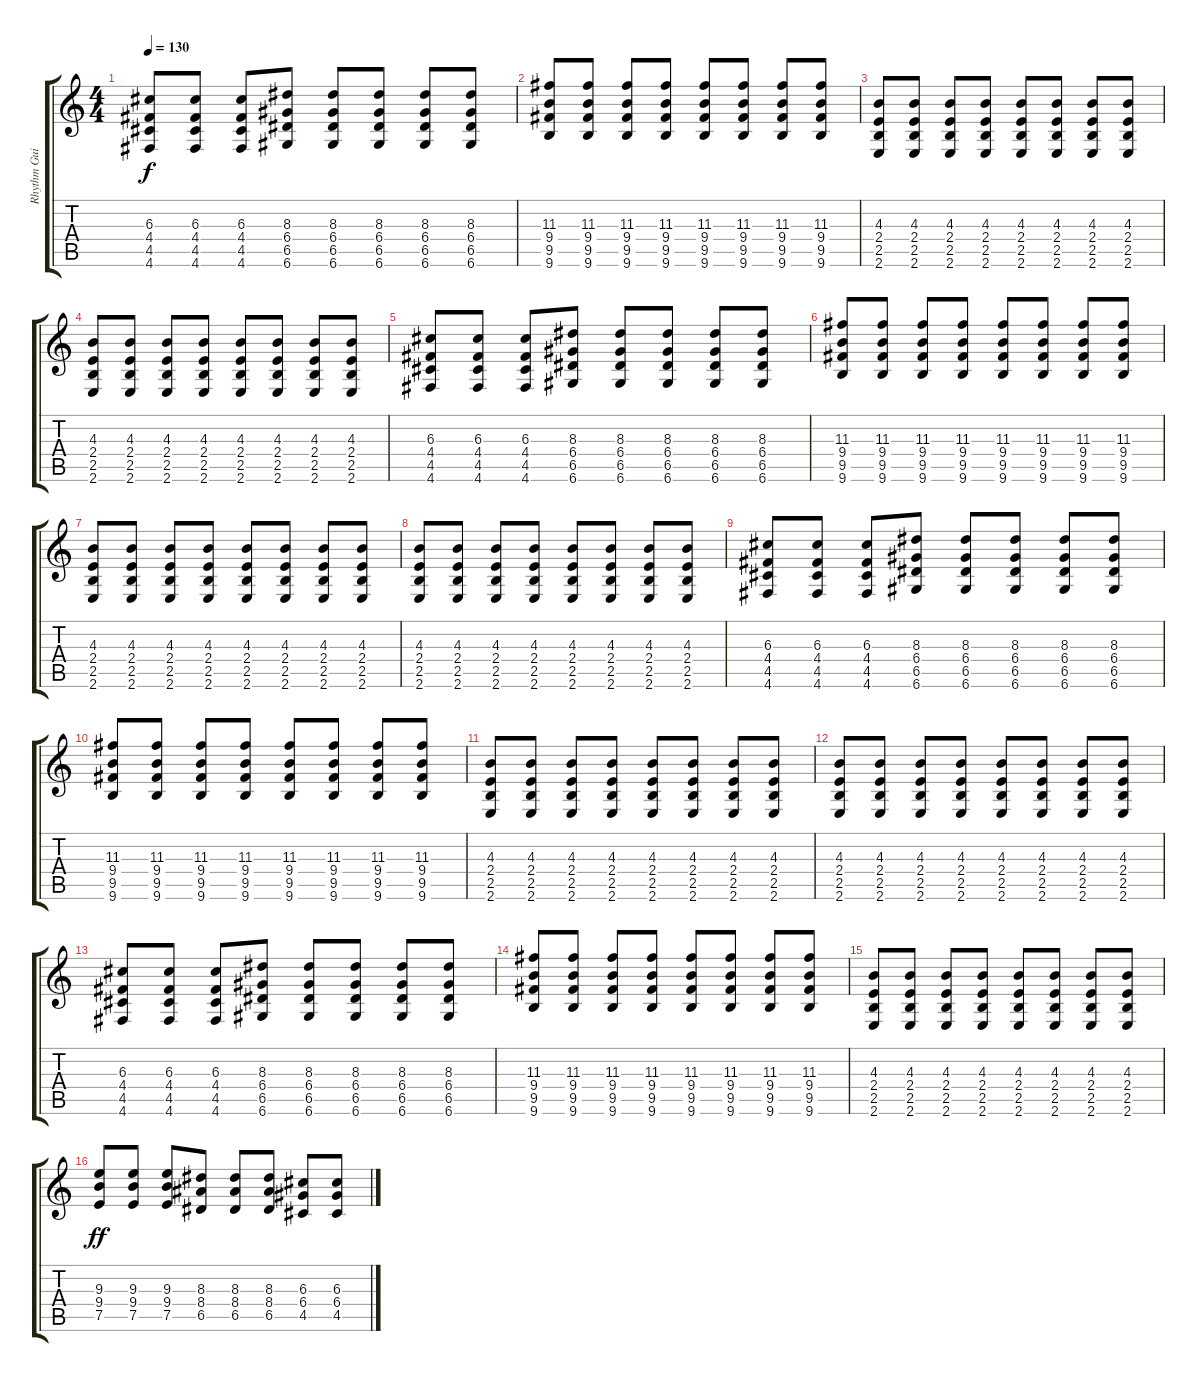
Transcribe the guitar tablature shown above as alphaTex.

\track ("Rhythm Guitar" "Rhythm Gui") {instrument overdrivenguitar}
\staff {score tabs}
\tuning (E4 B3 G3 D3 A2 D2) {hide}
\ts (4 4)
\tempo 130
\clef g2
\ks c
(6.3 4.4 4.5 4.6).8{dy f} (6.3 4.4 4.5 4.6).8 (6.3 4.4 4.5 4.6).8 (8.3 6.4 6.5 6.6).8 (8.3 6.4 6.5 6.6).8 (8.3 6.4 6.5 6.6).8 (8.3 6.4 6.5 6.6).8 (8.3 6.4 6.5 6.6).8 |
(11.3 9.4 9.5 9.6).8 (11.3 9.4 9.5 9.6).8 (11.3 9.4 9.5 9.6).8 (11.3 9.4 9.5 9.6).8 (11.3 9.4 9.5 9.6).8 (11.3 9.4 9.5 9.6).8 (11.3 9.4 9.5 9.6).8 (11.3 9.4 9.5 9.6).8 |
(4.3 2.4 2.5 2.6).8 (4.3 2.4 2.5 2.6).8 (4.3 2.4 2.5 2.6).8 (4.3 2.4 2.5 2.6).8 (4.3 2.4 2.5 2.6).8 (4.3 2.4 2.5 2.6).8 (4.3 2.4 2.5 2.6).8 (4.3 2.4 2.5 2.6).8 |
(4.3 2.4 2.5 2.6).8 (4.3 2.4 2.5 2.6).8 (4.3 2.4 2.5 2.6).8 (4.3 2.4 2.5 2.6).8 (4.3 2.4 2.5 2.6).8 (4.3 2.4 2.5 2.6).8 (4.3 2.4 2.5 2.6).8 (4.3 2.4 2.5 2.6).8 |
(6.3 4.4 4.5 4.6).8 (6.3 4.4 4.5 4.6).8 (6.3 4.4 4.5 4.6).8 (8.3 6.4 6.5 6.6).8 (8.3 6.4 6.5 6.6).8 (8.3 6.4 6.5 6.6).8 (8.3 6.4 6.5 6.6).8 (8.3 6.4 6.5 6.6).8 |
(11.3 9.4 9.5 9.6).8 (11.3 9.4 9.5 9.6).8 (11.3 9.4 9.5 9.6).8 (11.3 9.4 9.5 9.6).8 (11.3 9.4 9.5 9.6).8 (11.3 9.4 9.5 9.6).8 (11.3 9.4 9.5 9.6).8 (11.3 9.4 9.5 9.6).8 |
(4.3 2.4 2.5 2.6).8 (4.3 2.4 2.5 2.6).8 (4.3 2.4 2.5 2.6).8 (4.3 2.4 2.5 2.6).8 (4.3 2.4 2.5 2.6).8 (4.3 2.4 2.5 2.6).8 (4.3 2.4 2.5 2.6).8 (4.3 2.4 2.5 2.6).8 |
(4.3 2.4 2.5 2.6).8 (4.3 2.4 2.5 2.6).8 (4.3 2.4 2.5 2.6).8 (4.3 2.4 2.5 2.6).8 (4.3 2.4 2.5 2.6).8 (4.3 2.4 2.5 2.6).8 (4.3 2.4 2.5 2.6).8 (4.3 2.4 2.5 2.6).8 |
(6.3 4.4 4.5 4.6).8 (6.3 4.4 4.5 4.6).8 (6.3 4.4 4.5 4.6).8 (8.3 6.4 6.5 6.6).8 (8.3 6.4 6.5 6.6).8 (8.3 6.4 6.5 6.6).8 (8.3 6.4 6.5 6.6).8 (8.3 6.4 6.5 6.6).8 |
(11.3 9.4 9.5 9.6).8 (11.3 9.4 9.5 9.6).8 (11.3 9.4 9.5 9.6).8 (11.3 9.4 9.5 9.6).8 (11.3 9.4 9.5 9.6).8 (11.3 9.4 9.5 9.6).8 (11.3 9.4 9.5 9.6).8 (11.3 9.4 9.5 9.6).8 |
(4.3 2.4 2.5 2.6).8 (4.3 2.4 2.5 2.6).8 (4.3 2.4 2.5 2.6).8 (4.3 2.4 2.5 2.6).8 (4.3 2.4 2.5 2.6).8 (4.3 2.4 2.5 2.6).8 (4.3 2.4 2.5 2.6).8 (4.3 2.4 2.5 2.6).8 |
(4.3 2.4 2.5 2.6).8 (4.3 2.4 2.5 2.6).8 (4.3 2.4 2.5 2.6).8 (4.3 2.4 2.5 2.6).8 (4.3 2.4 2.5 2.6).8 (4.3 2.4 2.5 2.6).8 (4.3 2.4 2.5 2.6).8 (4.3 2.4 2.5 2.6).8 |
(6.3 4.4 4.5 4.6).8 (6.3 4.4 4.5 4.6).8 (6.3 4.4 4.5 4.6).8 (8.3 6.4 6.5 6.6).8 (8.3 6.4 6.5 6.6).8 (8.3 6.4 6.5 6.6).8 (8.3 6.4 6.5 6.6).8 (8.3 6.4 6.5 6.6).8 |
(11.3 9.4 9.5 9.6).8 (11.3 9.4 9.5 9.6).8 (11.3 9.4 9.5 9.6).8 (11.3 9.4 9.5 9.6).8 (11.3 9.4 9.5 9.6).8 (11.3 9.4 9.5 9.6).8 (11.3 9.4 9.5 9.6).8 (11.3 9.4 9.5 9.6).8 |
(4.3 2.4 2.5 2.6).8 (4.3 2.4 2.5 2.6).8 (4.3 2.4 2.5 2.6).8 (4.3 2.4 2.5 2.6).8 (4.3 2.4 2.5 2.6).8 (4.3 2.4 2.5 2.6).8 (4.3 2.4 2.5 2.6).8 (4.3 2.4 2.5 2.6).8 |
(9.3 9.4 7.5).8{dy ff} (9.3 9.4 7.5).8 (9.3 9.4 7.5).8 (8.3 8.4 6.5).8 (8.3 8.4 6.5).8 (8.3 8.4 6.5).8 (6.3 6.4 4.5).8 (6.3 6.4 4.5).8
